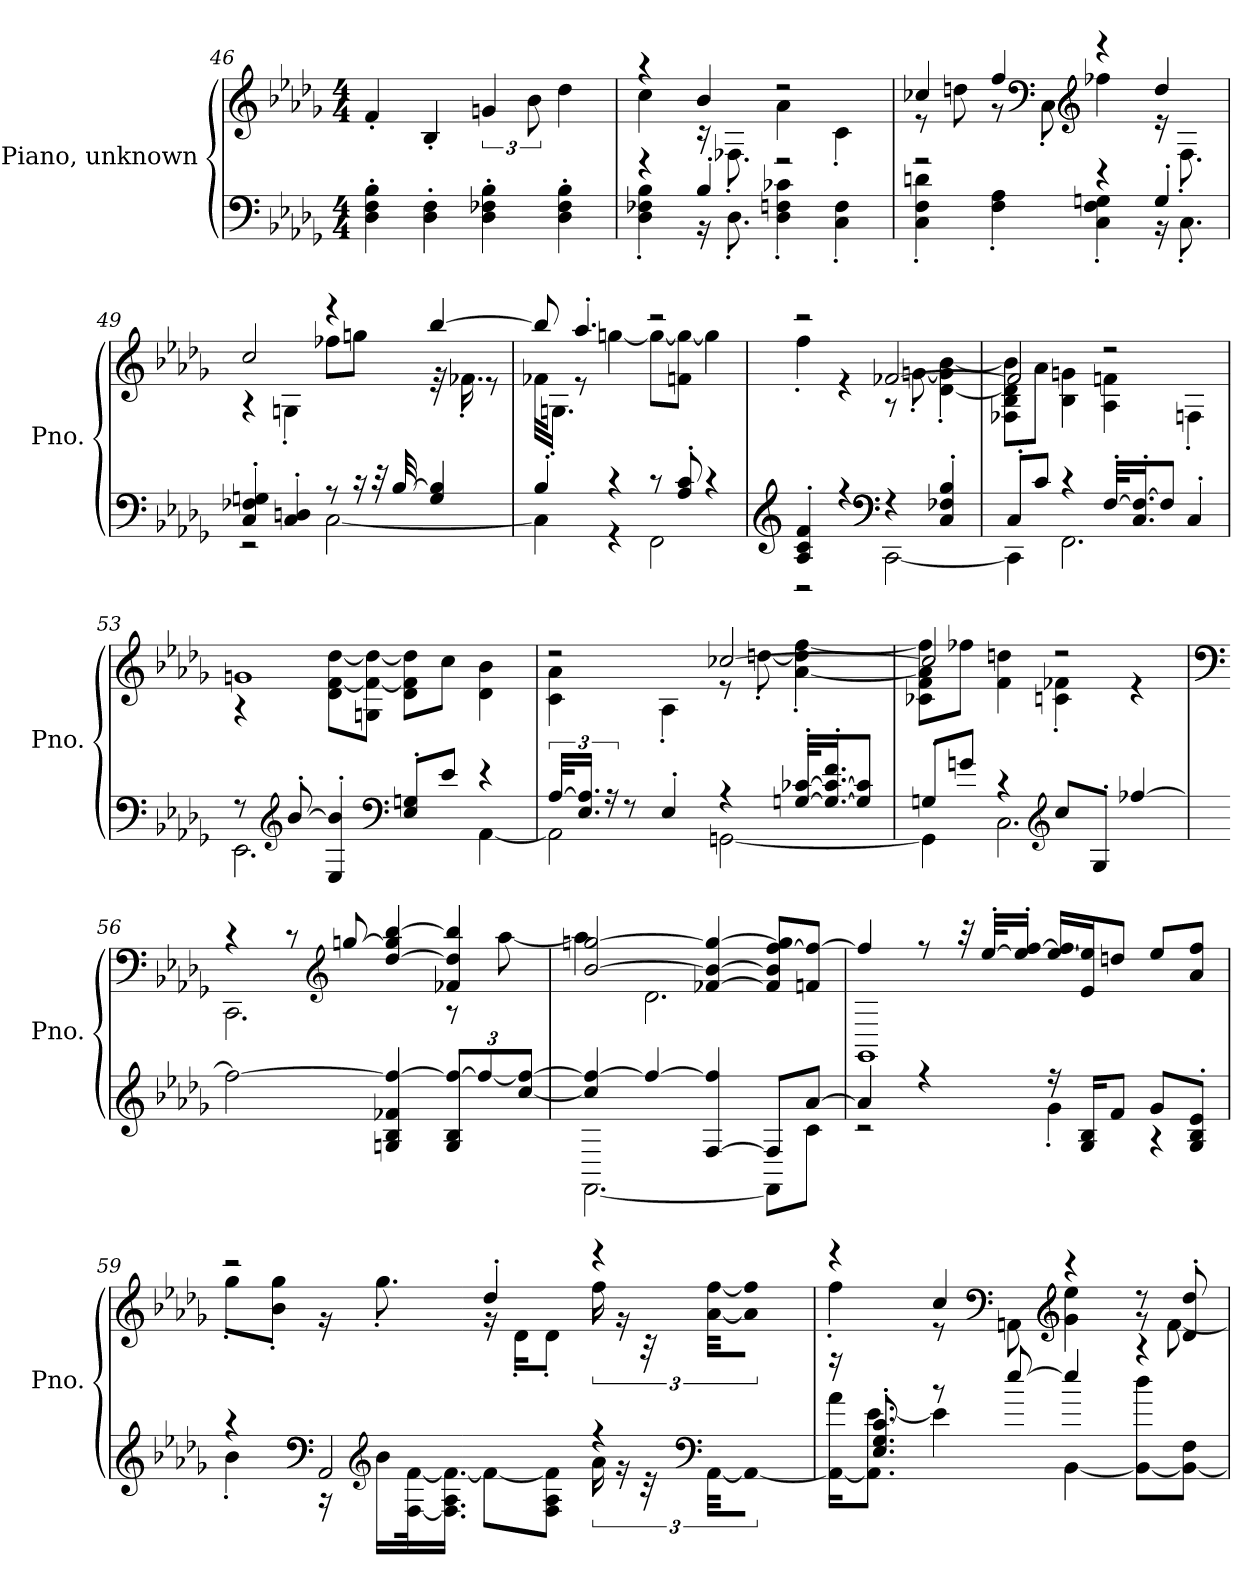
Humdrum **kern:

**kern	**kern
*part1	*part1
*staff2	*staff1
*I"Piano, unknown	*
*I'Pno.	*
!!LO:LB:g=z
*clefF4	*clefG2
*k[b-e-a-d-g-]	*k[b-e-a-d-g-]
*M4/4	*M4/4
=46	=46
4D-\' 4F\' 4B-\'	4f'/
4D-\' 4F\'	4B-'/
4D-\' 4F-X\' 4B-\'	6gn/
.	12b-\
4D-\' 4F-\' 4B-\'	4dd-\
=47	=47
*^	*^
4r	4D-\' 4F-X\' 4B-\'	4r	4cc\
4B-'/	16r	4b-/	16r
.	8.D-'\	.	8.F-X'\
2r	4D-\' 4Fn\' 4c-X\'	2r	4a-\
.	4C\' 4F\'	.	4c'\
=48	=48	=48	=48
2r	4C\' 4F\' 4dn\'	4cc-X/	8r
.	.	.	8ddn\
.	4F\' 4A-\'	4ff/	8r
*	*	*clefF4	*
.	.	.	8C'\
*	*	*clefG2	*
4r	4C\' 4F\' 4Gn\'	4r	4ff-X\
4G'/	16r	4dd/	16r
.	8.C'\	.	8.F'\
=49	=49	=49	=49
4C/' 4F-X/' 4Gn/'	2r	2cc/	4r
4C/' 4Dn/'	.	.	4Gn'\
8r	[2C\	4r	8ff-X\L
16r	.	.	8ggn\J
32r	.	.	.
[32B-/	.	.	.
4G/ 4B-/]	.	[4bb-/	32r
.	.	.	16.f-X'\
.	.	.	8r
!!LO:LB:g=z	!!
=50	=50	=50	=50
4B-'/	4C\]	8bb-/]	32f-X\KLL
.	.	.	16.Gn'\JJ
.	.	4.aa-'/	8r
4r	4r	.	[4ggn\
8r	2FF\	2r	8gg\L_
8A-/' 8c/'	.	.	8fn\ 8gg\_J
4r	.	.	4gg\]
=51	=51	=51	=51
*clefG2	*	*	*
4A-/' 4c/' 4f/'	2r	2r	4ff'\
4r	.	.	4r
*clefF4	*	*	*
4r	[2CC\	[2f-X/	8r
.	.	.	[8gn'\
4C/' 4F-X/' 4B-/'	.	.	[4d-\' 4g\]' [4b-\'
=52	=52	=52	=52
8C'/L	4CC\]	2f-/]	8F-X\ 8B-\ 8d-\] 8b-\]L
8c/J	.	.	8a-\J
4r	2.FF\	.	4B-\ 4gn\
[32F'/KLL	.	2r	4A-\ 4fn\
16.C/' 16.F/_'J	.	.	.
8F/J]	.	.	.
4C'/	.	.	4Fn'\
!!LO:LB:g=z	!!
=53	=53	=53	=53
8r	2.EE-\	1gn	4r
*clefG2	*	*	*
[8b-'/	.	.	.
4E-/' 4b-/]'	.	.	8d-\ [8f\ [8dd-\L
.	.	.	8Gn\ 8f\_ 8dd-\_J
*clefF4	*	*	*
8E-/' 8Gn/'L	.	.	8d-\ 8f\] 8dd-\]L
8e-/J	.	.	8cc\J
4r	[4AA-\	.	4d-\ 4b-\
=54	=54	=54	=54
[48A-/KLL	2AA-\]	2r	4c\ 4a-\
24.E-/ 24.A-/]JJ	.	.	.
24r	.	.	.
8r	.	.	.
4E-'/	.	.	4A-'\
4r	[2GGn\	[2cc-X/	8r
.	.	.	[8ddn'\
[32Gn/' [32c-X/'KLL	.	.	[4a-\' 4dd\]' [4ff\'
16.G/_' 16.c-/_' 16.f/'J	.	.	.
8G/] 8c-/]J	.	.	.
=55	=55	=55	=55
8Gn'/L	4GG\]	2cc-/]	8c-X\ 8f\ 8a-\] 8ff\]L
8gn/J	.	.	8ff-X\J
4r	2.C\	.	4f\ 4ddn\
*clefG2	*	*	*
8cc/L	.	2r	4cn\' 4f-X\'
8G'/J	.	.	.
[4ff-X/	.	.	4r
*v	*v	*	*
!!LO:LB:g=z	!!
=56	=56	=56
*	*clefF4	*
2ff-\_	4r	2.CC\
.	8r	.
*	*clefG2	*
.	[8ggn/	.
4Gn/ 4B-/ 4f-X/ 4ff-/_	[4dd-/ 4gg/] [4bb-/	.
*Xbrackettup	*	*
12G/ 12B-/ 12ff-/_L	4f-X/ 4dd-/] 4bb-/]	8r
12ff-/_	.	.
.	.	[8aa-\
[12cc/ 12ff-/_J	.	.
=57	=57	=57
*^	*	*
4cc/] 4ff-/_	[2.FF\	[2b-/ [2ggn/	4aa-\]
4ff-/_	.	.	2.d-\
[4F/ 4ff-/]	.	[4f-X/ 4b-/_ 4gg/_	.
8F/L]	8FF\L]	8f-/] 8b-/] [8ff/ 8gg/]L	.
[8a-/J	8c\J	8fn/ 8ff/_J	.
=58	=58	=58	=58
4a-/]	2r	4ff/]	1GG-
4r	.	8r	.
.	.	32r	.
.	.	[32ee-'/KLL	.
.	.	16ee-/]' [16ff/'JJ	.
16r	4g-'\	[16ee-/ 16ff/]LL	.
16G-/ 16B-/KL	.	16e-/ 16ee-/]J	.
8f/J	.	8ddn/J	.
8g-/L	4r	8ee-/L	.
8G-/' 8B-/' 8e-/'J	.	8a-/ 8ff/J	.
!!LO:PB:g=z	!!
=59	=59	=59	=59
4r	4b-'\	2r	8gg-'\L
.	.	.	8b-\' 8gg-\'J
*clefF4	*	*	*
2AA-/	16r	.	16r
*clefG2	*	*	*
.	16b-\LL	.	8.gg-'\
.	[32F\ [32f\K	.	.
.	16.F\] 16.A-\ 16.f\_JJ	.	.
.	8f\L_	4dd-'/	16r
.	.	.	16d-'\KL
.	8F\ 8A-\ 8f\]J	.	8d-'\J
*	*brackettup	*	*
4r	24a-\	4r	24ff\
.	24r	.	24r
.	48r	.	48r
*clefF4	*	*	*
.	[48AA-\KKL	.	[48a-\ [48ff\KKL
.	8AA-\J_	.	8a-\] 8ff\]J
=60	=60	=60	=60
16r	16AA-\_ 16a-\KL	4r	4ff'\
8.E-/' 8.G-/' 8.c/'	8.AA-\] [8.e-\J	.	.
8r	4e-\]	4cc/	8r
*	*	*clefF4	*
[8ee-/	.	.	8AAn\
*	*	*clefG2	*
4ee-/]	[4BB-\	4r	4g-\ 4ee-\
4r	8BB-\_ 8dd-\L	8r	8r
.	8BB-\_ 8F\J	8d-/' 8dd-/'	[8f\
*v	*v	*	*
*	*v	*v
=	=
*-	*-
